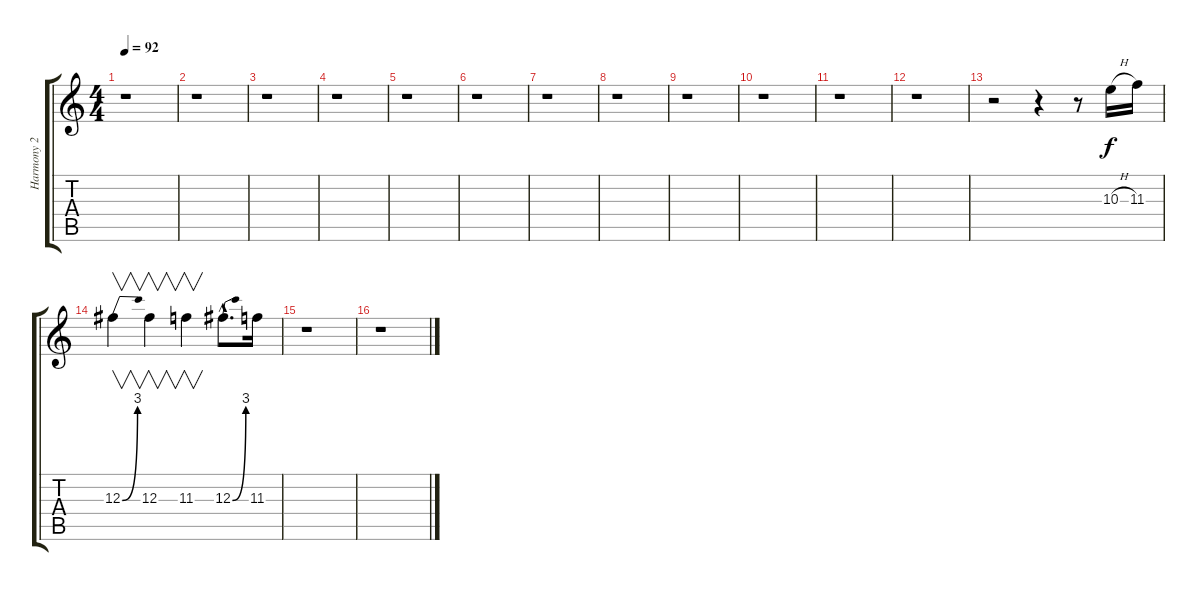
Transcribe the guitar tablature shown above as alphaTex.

\track ("Harmony 2" "Harmony 2") {instrument distortionguitar}
\staff {score tabs}
\tuning (Eb4 Bb3 Gb3 Db3 Ab2 Db2) {hide}
\ts (4 4)
\tempo 92
\clef g2
\ks c
r.1{dy f} |
r.1 |
r.1 |
r.1 |
r.1 |
r.1 |
r.1 |
r.1 |
r.1 |
r.1 |
r.1 |
r.1 |
r.2 r.4 r.8 10.3{h}.16 11.3.16 |
12.3{be (bend 0 0 60 12)}.4{v} 12.3.4{v} 11.3.4{v} 12.3{be (bend 0 0 60 12) hac}.8{d} 11.3.16 |
r.1 |
r.1
